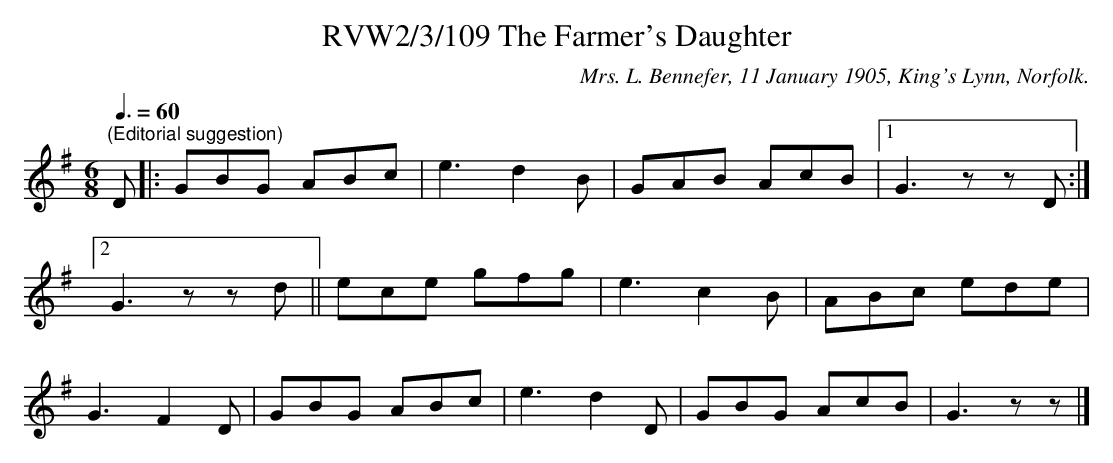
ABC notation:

X:1
T:RVW2/3/109 The Farmer's Daughter
C:Mrs. L. Bennefer, 11 January 1905, King's Lynn, Norfolk.
L:1/8
Q:3/8=60
M:6/8
K:G
"^(Editorial suggestion)" D |: GBG ABc | e3 d2 B | GAB AcB |1 G3 z z D :|2$ G3 z z d || ece gfg |
e3 c2 B | ABc ede |$ G3 F2 D | GBG ABc | e3 d2 D | GBG AcB | G3 z z |]
